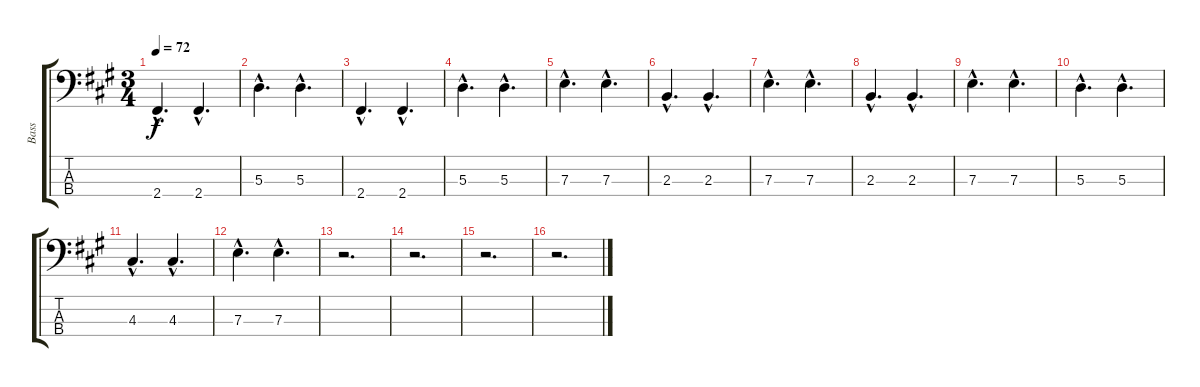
\track ("Bass" "Bass") {instrument electricbassfinger}
\staff {score tabs}
\tuning (G2 D2 A1 E1) {hide}
\ts (3 4)
\tempo 72
\clef f4
\ks a
2.4{hac}.4{d dy f} 2.4{hac}.4{d} |
5.3{hac}.4{d} 5.3{hac}.4{d} |
2.4{hac}.4{d} 2.4{hac}.4{d} |
5.3{hac}.4{d} 5.3{hac}.4{d} |
7.3{hac}.4{d} 7.3{hac}.4{d} |
2.3{hac}.4{d} 2.3{hac}.4{d} |
7.3{hac}.4{d} 7.3{hac}.4{d} |
2.3{hac}.4{d} 2.3{hac}.4{d} |
7.3{hac}.4{d} 7.3{hac}.4{d} |
5.3{hac}.4{d} 5.3{hac}.4{d} |
4.3{hac}.4{d} 4.3{hac}.4{d} |
7.3{hac}.4{d} 7.3{hac}.4{d} |
r.2{d} |
r.2{d} |
r.2{d} |
r.2{d}
